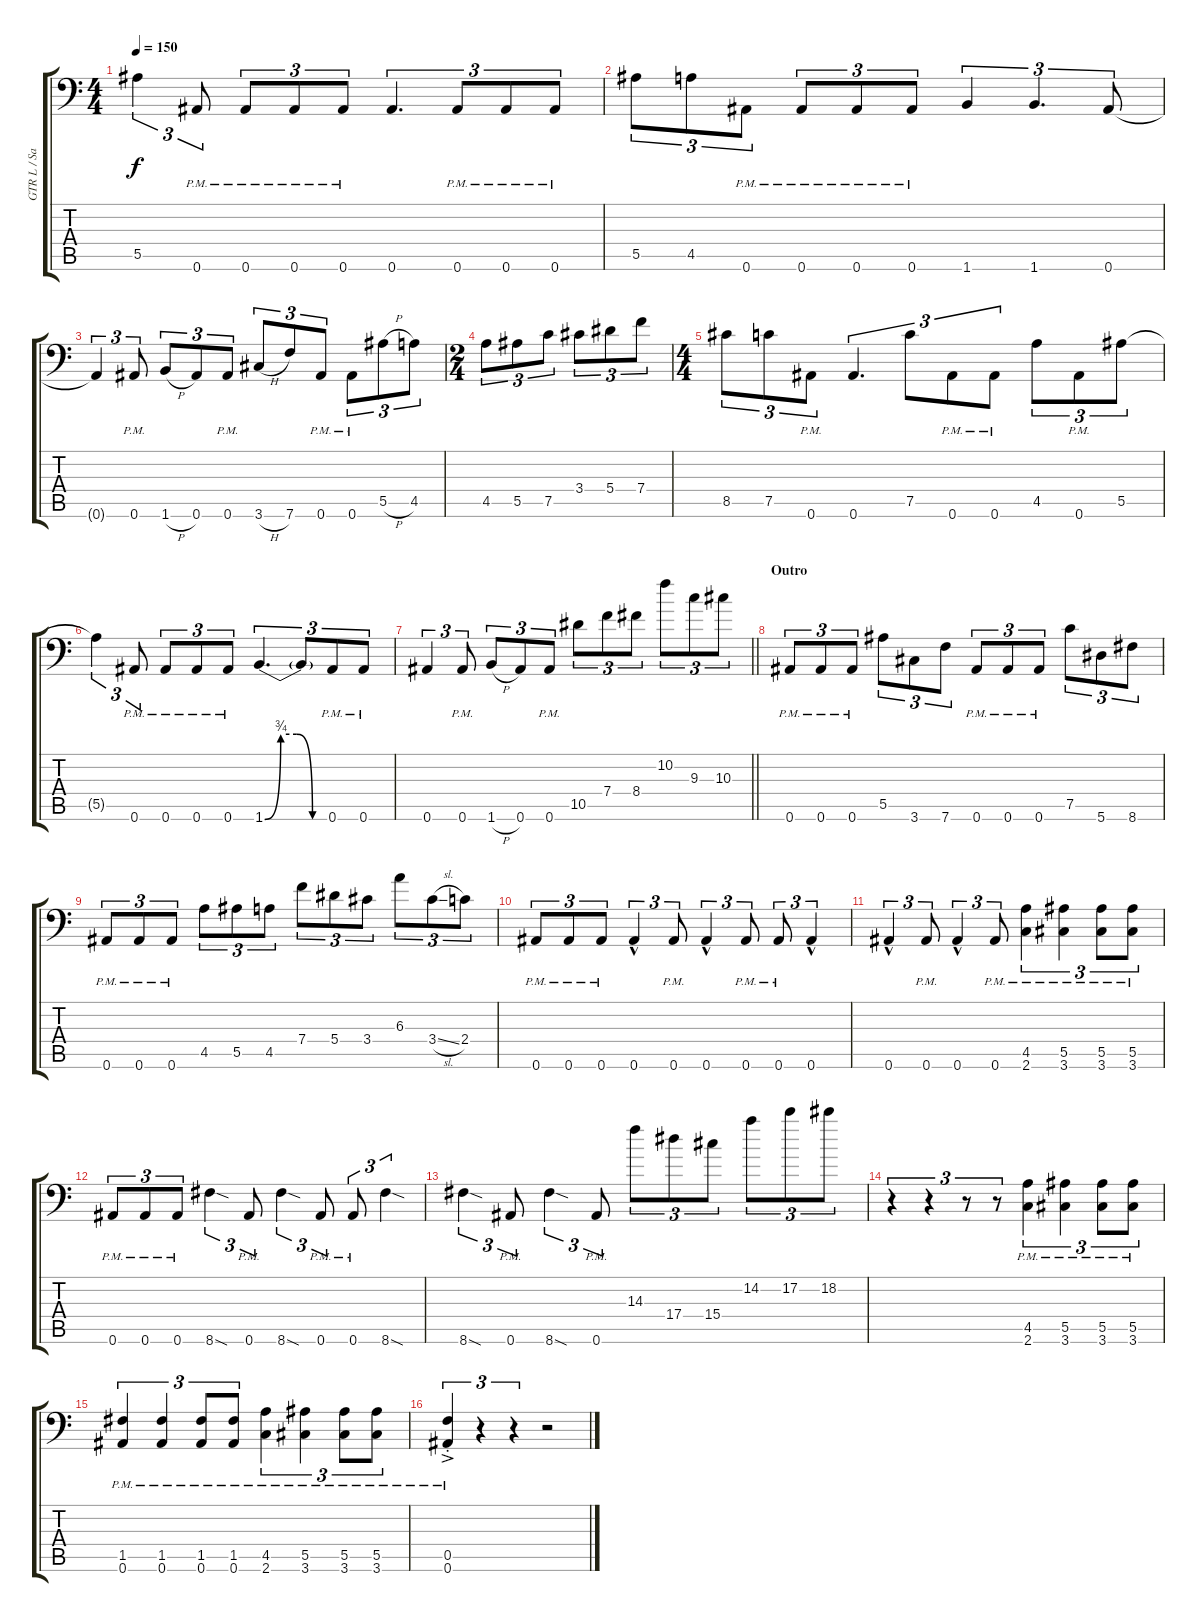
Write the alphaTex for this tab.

\track ("GTR L / Sanch" "GTR L / Sa") {instrument distortionguitar}
\staff {score tabs}
\tuning (C4 G3 Eb3 Bb2 F2 Bb1) {hide}
\ts (4 4)
\tempo 150
\clef f4
\ks c
5.5{t}.4{tu (3 2) dy f} 0.6{pm}.8{tu (3 2)} 0.6{pm}.8{tu (3 2)} 0.6{pm}.8{tu (3 2)} 0.6{pm}.8{tu (3 2)} 0.6.4{d tu (3 2)} 0.6{pm}.8{tu (3 2)} 0.6{pm}.8{tu (3 2)} 0.6{pm}.8{tu (3 2)} |
5.5.8{tu (3 2)} 4.5.8{tu (3 2)} 0.6{pm}.8{tu (3 2)} 0.6{pm}.8{tu (3 2)} 0.6{pm}.8{tu (3 2)} 0.6{pm}.8{tu (3 2)} 1.6.4{tu (3 2)} 1.6.4{d tu (3 2)} 0.6.8{tu (3 2)} |
0.6{t}.4{tu (3 2)} 0.6{pm}.8{tu (3 2)} 1.6{h}.8{tu (3 2)} 0.6.8{tu (3 2)} 0.6{pm}.8{tu (3 2)} 3.6{h}.8{tu (3 2)} 7.6.8{tu (3 2)} 0.6{pm}.8{tu (3 2)} 0.6{pm}.8{tu (3 2)} 5.5{h}.8{tu (3 2)} 4.5.8{tu (3 2)} |
\ts (2 4)
4.5.8{tu (3 2)} 5.5.8{tu (3 2)} 7.5.8{tu (3 2)} 3.4.8{tu (3 2)} 5.4.8{tu (3 2)} 7.4.8{tu (3 2)} |
\ts (4 4)
8.5.8{tu (3 2)} 7.5.8{tu (3 2)} 0.6{pm}.8{tu (3 2)} 0.6.4{d tu (3 2)} 7.5.8{tu (3 2)} 0.6{pm}.8{tu (3 2)} 0.6{pm}.8{tu (3 2)} 4.5.8{tu (3 2)} 0.6{pm}.8{tu (3 2)} 5.5.8{tu (3 2)} |
5.5{t}.4{tu (3 2)} 0.6{pm}.8{tu (3 2)} 0.6{pm}.8{tu (3 2)} 0.6{pm}.8{tu (3 2)} 0.6{pm}.8{tu (3 2)} 1.6{be (custom 0 0 15 3 30 3 45 0 60 0)}.4{d tu (3 2)} 1.6{t}.8{tu (3 2)} 0.6{pm}.8{tu (3 2)} 0.6{pm}.8{tu (3 2)} |
\barLineRight lightlight
0.6.4{tu (3 2)} 0.6{pm}.8{tu (3 2)} 1.6{h}.8{tu (3 2)} 0.6.8{tu (3 2)} 0.6{pm}.8{tu (3 2)} 10.5.8{tu (3 2)} 7.4.8{tu (3 2)} 8.4.8{tu (3 2)} 10.2.8{tu (3 2)} 9.3.8{tu (3 2)} 10.3.8{tu (3 2)} |
\section ("" "Outro")
0.6{pm}.8{tu (3 2)} 0.6{pm}.8{tu (3 2)} 0.6{pm}.8{tu (3 2)} 5.5.8{tu (3 2)} 3.6.8{tu (3 2)} 7.6.8{tu (3 2)} 0.6{pm}.8{tu (3 2)} 0.6{pm}.8{tu (3 2)} 0.6{pm}.8{tu (3 2)} 7.5.8{tu (3 2)} 5.6.8{tu (3 2)} 8.6.8{tu (3 2)} |
0.6{pm}.8{tu (3 2)} 0.6{pm}.8{tu (3 2)} 0.6{pm}.8{tu (3 2)} 4.5.8{tu (3 2)} 5.5.8{tu (3 2)} 4.5.8{tu (3 2)} 7.4.8{tu (3 2)} 5.4.8{tu (3 2)} 3.4.8{tu (3 2)} 6.3.8{tu (3 2)} 3.4{sl}.8{tu (3 2)} 2.4.8{tu (3 2)} |
0.6{pm}.8{tu (3 2)} 0.6{pm}.8{tu (3 2)} 0.6{pm}.8{tu (3 2)} 0.6{hac}.4{tu (3 2)} 0.6{pm}.8{tu (3 2)} 0.6{hac}.4{tu (3 2)} 0.6{pm}.8{tu (3 2)} 0.6{pm}.8{tu (3 2)} 0.6{hac}.4{tu (3 2)} |
0.6{hac}.4{tu (3 2)} 0.6{pm}.8{tu (3 2)} 0.6{hac}.4{tu (3 2)} 0.6{pm}.8{tu (3 2)} (4.5{pm} 2.6{pm}).4{tu (3 2)} (5.5{pm} 3.6{pm}).4{tu (3 2)} (5.5{pm} 3.6{pm}).8{tu (3 2)} (5.5{pm} 3.6{pm}).8{tu (3 2)} |
0.6{pm}.8{tu (3 2)} 0.6{pm}.8{tu (3 2)} 0.6{pm}.8{tu (3 2)} 8.6{sod}.4{tu (3 2)} 0.6{pm}.8{tu (3 2)} 8.6{sod}.4{tu (3 2)} 0.6{pm}.8{tu (3 2)} 0.6{pm}.8{tu (3 2)} 8.6{sod}.4{tu (3 2)} |
8.6{sod}.4{tu (3 2)} 0.6{pm}.8{tu (3 2)} 8.6{sod}.4{tu (3 2)} 0.6{pm}.8{tu (3 2)} 14.3.8{tu (3 2)} 17.4.8{tu (3 2)} 15.4.8{tu (3 2)} 14.2.8{tu (3 2)} 17.2.8{tu (3 2)} 18.2.8{tu (3 2)} |
r.4{tu (3 2)} r.4{tu (3 2)} r.8{tu (3 2)} r.8{tu (3 2)} (4.5{pm} 2.6{pm}).4{tu (3 2)} (5.5{pm} 3.6{pm}).4{tu (3 2)} (5.5{pm} 3.6{pm}).8{tu (3 2)} (5.5{pm} 3.6{pm}).8{tu (3 2)} |
(1.5{pm} 0.6{pm}).4{tu (3 2)} (1.5{pm} 0.6{pm}).4{tu (3 2)} (1.5{pm} 0.6{pm}).8{tu (3 2)} (1.5{pm} 0.6{pm}).8{tu (3 2)} (4.5{pm} 2.6{pm}).4{tu (3 2)} (5.5{pm} 3.6{pm}).4{tu (3 2)} (5.5{pm} 3.6{pm}).8{tu (3 2)} (5.5{pm} 3.6{pm}).8{tu (3 2)} |
(0.5{ac pm st} 0.6{ac pm st}).4{tu (3 2)} r.4{tu (3 2)} r.4{tu (3 2)} r.2
